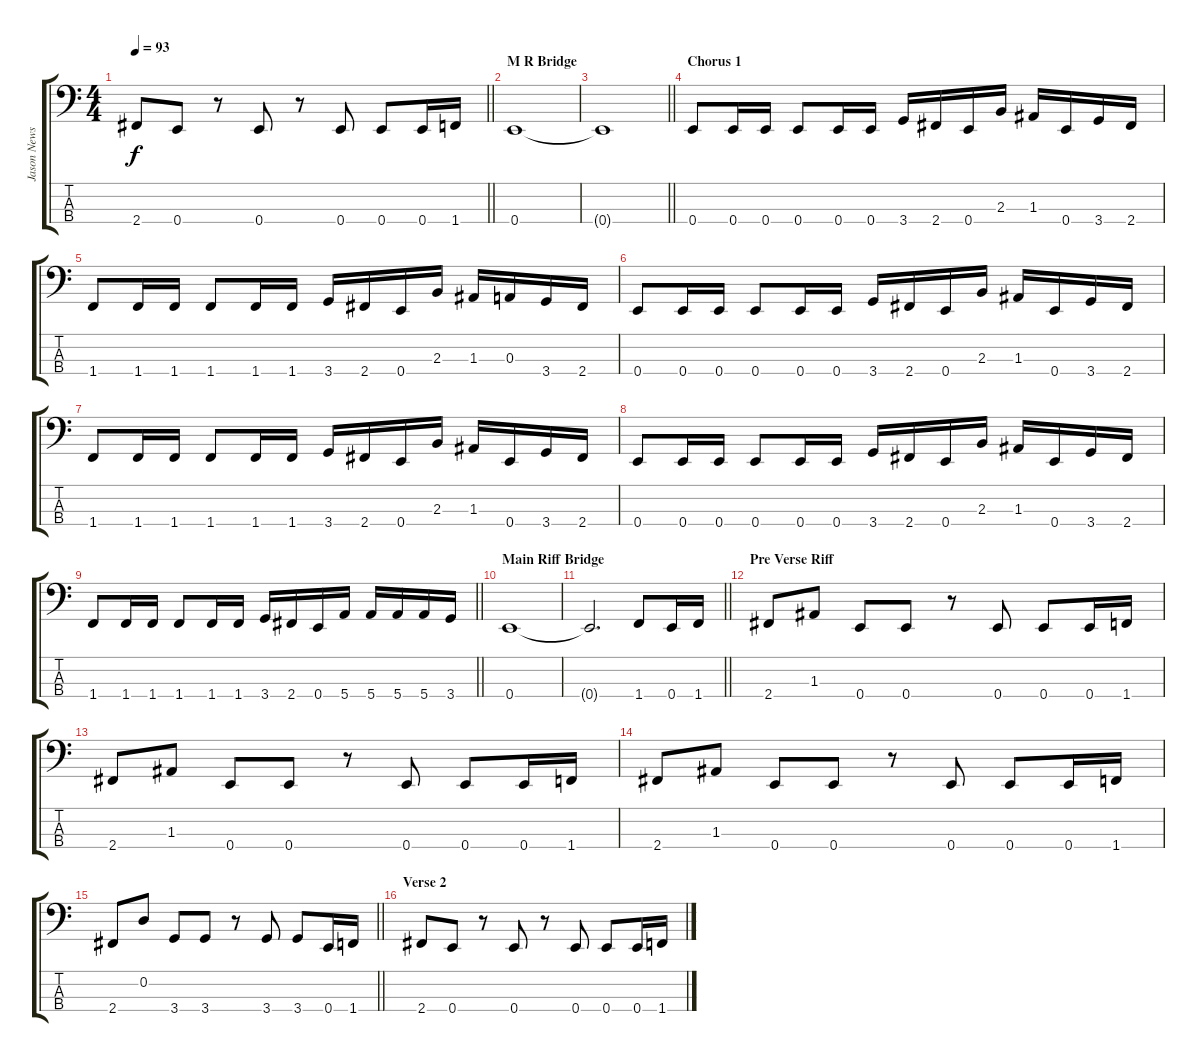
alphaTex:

\track ("Jason Newsted" "Jason News") {instrument electricbasspick}
\staff {score tabs}
\tuning (G2 D2 A1 E1) {hide}
\ts (4 4)
\tempo 93
\clef f4
\barLineRight lightlight
\ks c
2.4.8{dy f} 0.4.8 r.8 0.4.8 r.8 0.4.8 0.4.8 0.4.16 1.4.16 |
\section ("" "M R Bridge")
0.4.1 |
\barLineRight lightlight
0.4{t}.1 |
\section ("" "Chorus 1")
0.4.8 0.4.16 0.4.16 0.4.8 0.4.16 0.4.16 3.4.16 2.4.16 0.4.16 2.3.16 1.3.16 0.4.16 3.4.16 2.4.16 |
1.4.8 1.4.16 1.4.16 1.4.8 1.4.16 1.4.16 3.4.16 2.4.16 0.4.16 2.3.16 1.3.16 0.3.16 3.4.16 2.4.16 |
0.4.8 0.4.16 0.4.16 0.4.8 0.4.16 0.4.16 3.4.16 2.4.16 0.4.16 2.3.16 1.3.16 0.4.16 3.4.16 2.4.16 |
1.4.8 1.4.16 1.4.16 1.4.8 1.4.16 1.4.16 3.4.16 2.4.16 0.4.16 2.3.16 1.3.16 0.4.16 3.4.16 2.4.16 |
0.4.8 0.4.16 0.4.16 0.4.8 0.4.16 0.4.16 3.4.16 2.4.16 0.4.16 2.3.16 1.3.16 0.4.16 3.4.16 2.4.16 |
\barLineRight lightlight
1.4.8 1.4.16 1.4.16 1.4.8 1.4.16 1.4.16 3.4.16 2.4.16 0.4.16 5.4.16 5.4.16 5.4.16 5.4.16 3.4.16 |
\section ("" "Main Riff Bridge")
0.4.1 |
\barLineRight lightlight
0.4{t}.2{d} 1.4.8 0.4.16 1.4.16 |
\section ("" "Pre Verse Riff")
2.4.8 1.3.8 0.4.8 0.4.8 r.8 0.4.8 0.4.8 0.4.16 1.4.16 |
2.4.8 1.3.8 0.4.8 0.4.8 r.8 0.4.8 0.4.8 0.4.16 1.4.16 |
2.4.8 1.3.8 0.4.8 0.4.8 r.8 0.4.8 0.4.8 0.4.16 1.4.16 |
\barLineRight lightlight
2.4.8 0.2.8 3.4.8 3.4.8 r.8 3.4.8 3.4.8 0.4.16 1.4.16 |
\section ("" "Verse 2")
2.4.8 0.4.8 r.8 0.4.8 r.8 0.4.8 0.4.8 0.4.16 1.4.16
